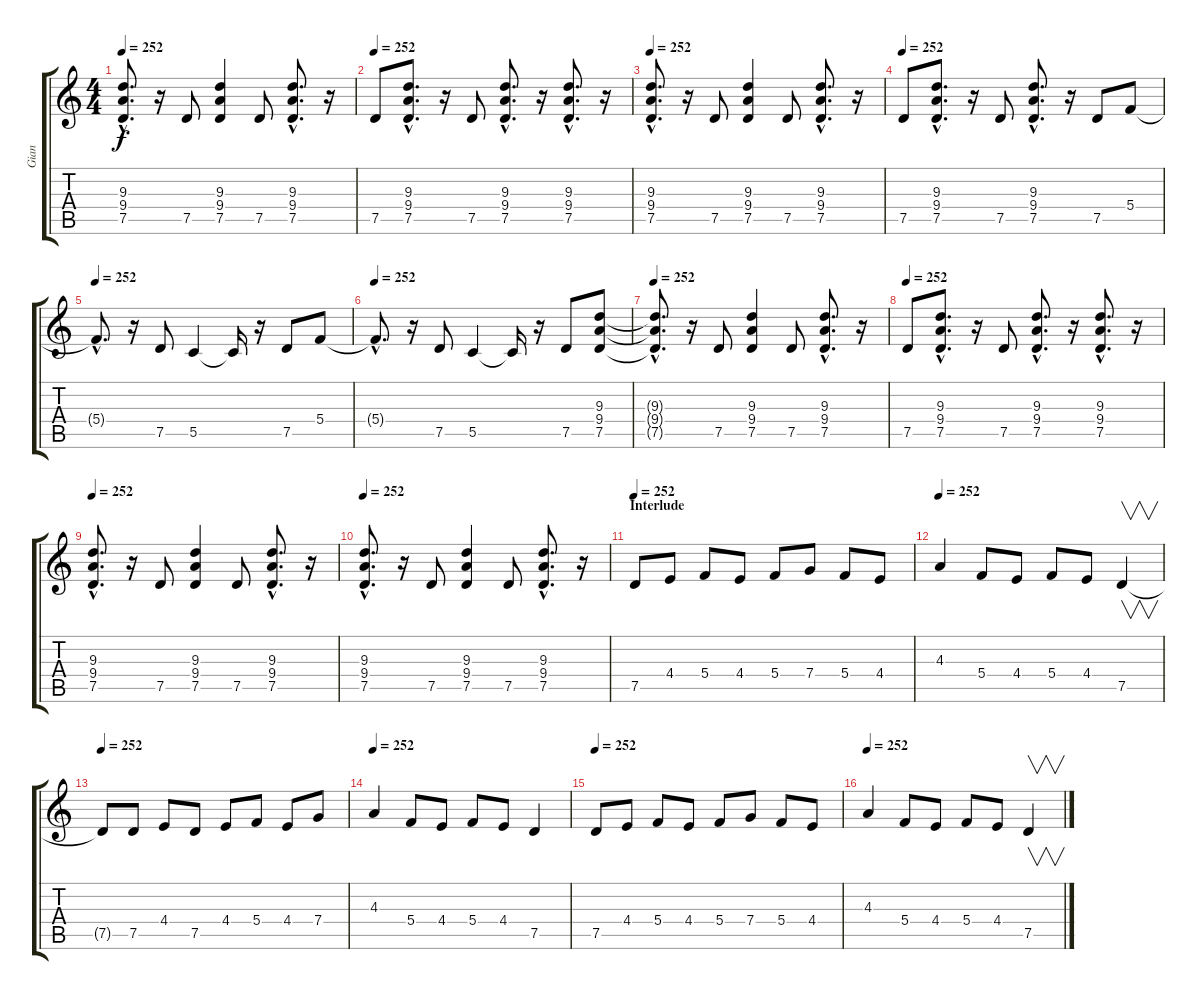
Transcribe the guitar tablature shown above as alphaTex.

\track ("Gian" "Gian") {instrument distortionguitar}
\staff {score tabs}
\tuning (D4 A3 F3 C3 G2 D2) {hide}
\ts (4 4)
\tempo 252
\clef g2
\ks c
(9.3{hac t} 9.4{hac t} 7.5{hac t}).8{d dy f} r.16 7.5.8 (9.3 9.4 7.5).4 7.5.8 (9.3{hac} 9.4{hac} 7.5{hac}).8{d} r.16 |
\tempo 252
7.5.8 (9.3{hac} 9.4{hac} 7.5{hac}).8{d} r.16 7.5.8 (9.3{hac} 9.4{hac} 7.5{hac}).8{d} r.16 (9.3{hac} 9.4{hac} 7.5{hac}).8{d} r.16 |
\tempo 252
(9.3{hac} 9.4{hac} 7.5{hac}).8{d} r.16 7.5.8 (9.3 9.4 7.5).4 7.5.8 (9.3{hac} 9.4{hac} 7.5{hac}).8{d} r.16 |
\tempo 252
7.5.8 (9.3{hac} 9.4{hac} 7.5{hac}).8{d} r.16 7.5.8 (9.3{hac} 9.4{hac} 7.5{hac}).8{d} r.16 7.5.8 5.4.8 |
\tempo 252
5.4{hac t}.8{d} r.16 7.5.8 5.5.4 5.5{t}.16 r.16 7.5.8 5.4.8 |
\tempo 252
5.4{hac t}.8{d} r.16 7.5.8 5.5.4 5.5{t}.16 r.16 7.5.8 (9.3 9.4 7.5).8 |
\tempo 252
(9.3{hac t} 9.4{hac t} 7.5{hac t}).8{d} r.16 7.5.8 (9.3 9.4 7.5).4 7.5.8 (9.3{hac} 9.4{hac} 7.5{hac}).8{d} r.16 |
\tempo 252
7.5.8 (9.3{hac} 9.4{hac} 7.5{hac}).8{d} r.16 7.5.8 (9.3{hac} 9.4{hac} 7.5{hac}).8{d} r.16 (9.3{hac} 9.4{hac} 7.5{hac}).8{d} r.16 |
\tempo 252
(9.3{hac} 9.4{hac} 7.5{hac}).8{d} r.16 7.5.8 (9.3 9.4 7.5).4 7.5.8 (9.3{hac} 9.4{hac} 7.5{hac}).8{d} r.16 |
\tempo 252
(9.3{hac} 9.4{hac} 7.5{hac}).8{d} r.16 7.5.8 (9.3 9.4 7.5).4 7.5.8 (9.3{hac} 9.4{hac} 7.5{hac}).8{d} r.16 |
\section ("" "Interlude")
\tempo 252
7.5.8 4.4.8 5.4.8 4.4.8 5.4.8 7.4.8 5.4.8 4.4.8 |
\tempo 252
4.3.4 5.4.8 4.4.8 5.4.8 4.4.8 7.5.4{v} |
\tempo 252
7.5{t}.8 7.5.8 4.4.8 7.5.8 4.4.8 5.4.8 4.4.8 7.4.8 |
\tempo 252
4.3.4 5.4.8 4.4.8 5.4.8 4.4.8 7.5.4 |
\tempo 252
7.5.8 4.4.8 5.4.8 4.4.8 5.4.8 7.4.8 5.4.8 4.4.8 |
\tempo 252
4.3.4 5.4.8 4.4.8 5.4.8 4.4.8 7.5.4{v}
